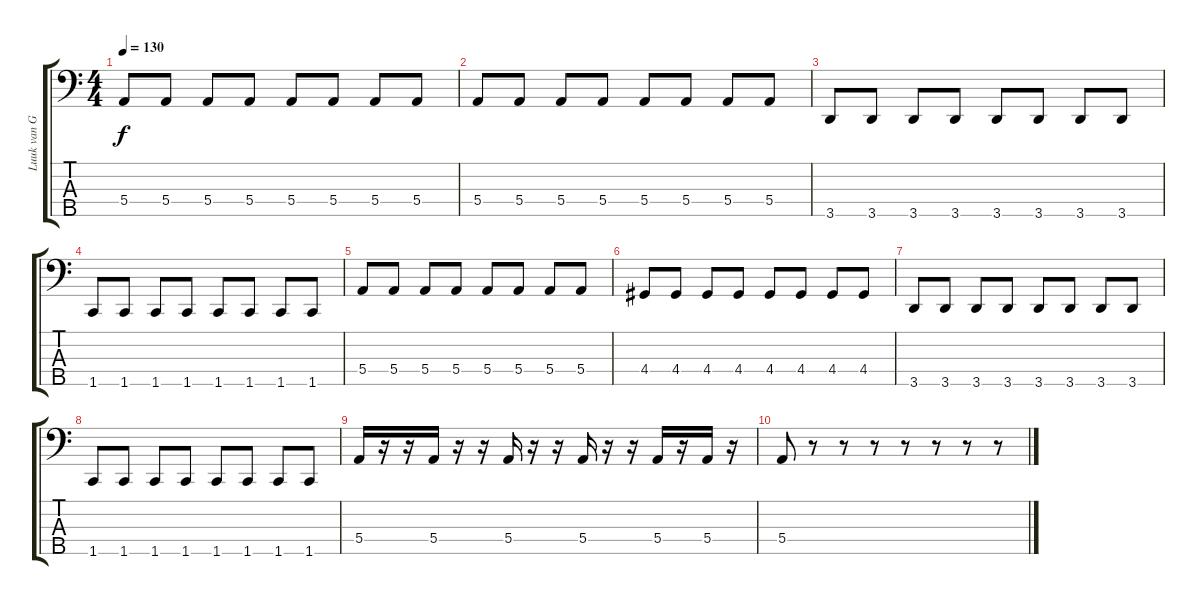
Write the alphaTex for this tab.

\track ("Luuk van Gerven" "Luuk van G") {instrument electricbassfinger}
\staff {score tabs}
\tuning (G2 D2 A1 E1 B0) {hide}
\ts (4 4)
\tempo 130
\clef f4
\ks c
5.4.8{dy f} 5.4.8 5.4.8 5.4.8 5.4.8 5.4.8 5.4.8 5.4.8 |
5.4.8 5.4.8 5.4.8 5.4.8 5.4.8 5.4.8 5.4.8 5.4.8 |
3.5.8 3.5.8 3.5.8 3.5.8 3.5.8 3.5.8 3.5.8 3.5.8 |
1.5.8 1.5.8 1.5.8 1.5.8 1.5.8 1.5.8 1.5.8 1.5.8 |
5.4.8 5.4.8 5.4.8 5.4.8 5.4.8 5.4.8 5.4.8 5.4.8 |
4.4.8 4.4.8 4.4.8 4.4.8 4.4.8 4.4.8 4.4.8 4.4.8 |
3.5.8 3.5.8 3.5.8 3.5.8 3.5.8 3.5.8 3.5.8 3.5.8 |
1.5.8 1.5.8 1.5.8 1.5.8 1.5.8 1.5.8 1.5.8 1.5.8 |
5.4.16 r.16 r.16 5.4.16 r.16 r.16 5.4.16 r.16 r.16 5.4.16 r.16 r.16 5.4.16 r.16 5.4.16 r.16 |
5.4.8 r.8 r.8 r.8 r.8 r.8 r.8 r.8
